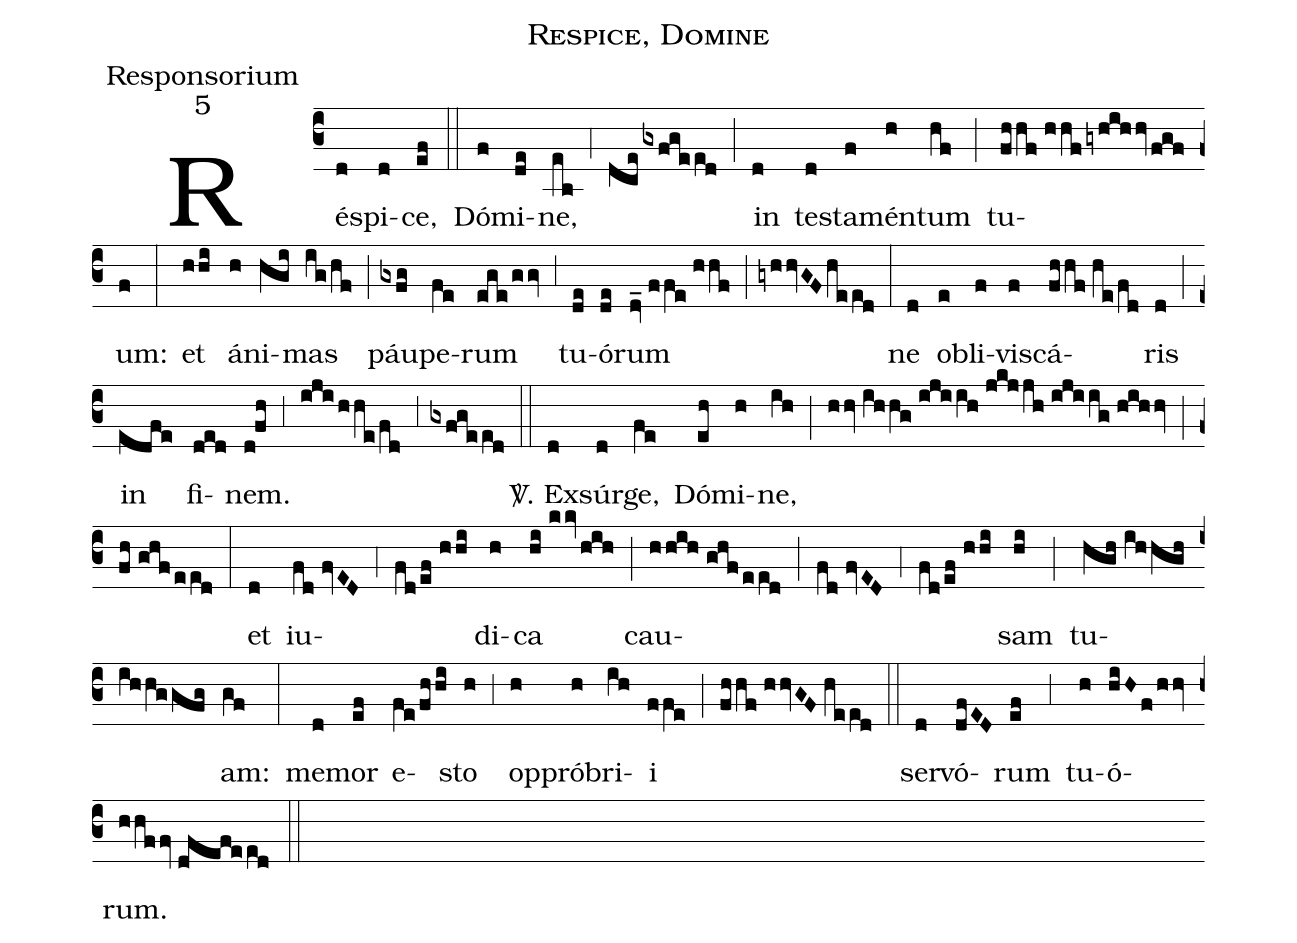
name:Respice, Domine;
office-part:Responsorium;
mode:5;
%%
(c3) Ré(d)spi(d)ce,(ef) (::)
Dó(f)mi(de)ne,(eb) (,4) (dce/gxfgeed) (;) in(d) te(d)sta(f)mén(h)tum(hf) (;) tu(fhhf//hhf/gyhihhv/fgf)um:(f) (:)
et(hhi) á(h)ni(hgi)mas(ig/hf) (;) páu(gxfg)pe(fe)rum(ege/ggv) (,3) tu(de)ó(de)rum(dv_//ffe//hhf) (;) (gyhhvGF/heed) (:)
ne(d) o(e)bli(f)vi(f)scá(fhhf//he/fd)ris(d) (;) in(edfe) fi(ded)nem.(d!fh) (,3) (iji/hhe/fd) (,3) (gxfgeed) (::)

<sp>V/</sp>. Ex(d)súr(d)ge,(fe) Dó(eh)mi(h)ne,(ih) (;) (hhv//ihhg//ijiih//jkjjh//ijiig//hihhv) (;) (fh//ghf/eed) (:)
et(d) iu(fd//fvED)(,4)(fd/ef//hhi)di(h)ca(hi//kkv/hih) (;) cau(hhih//ghf/eed)(;)(fd//fvED)(,4)(fd/ef//hhi)sam(hi) (;) tu(hgh//ihhgh//ihhggfg)am:(gf) (:)
me(d)mor(ef) e(fe/fhhi)sto(h) (,3) op(h)pró(h)bri(ih)i(ffe) (;) (fhhf//hhvGF//heed) (::)
ser(d)vó(dfED)rum(ef) (,3) tu(h)ó(hiHf/hhv)rum.(hhffv//dfefeed) (::)
